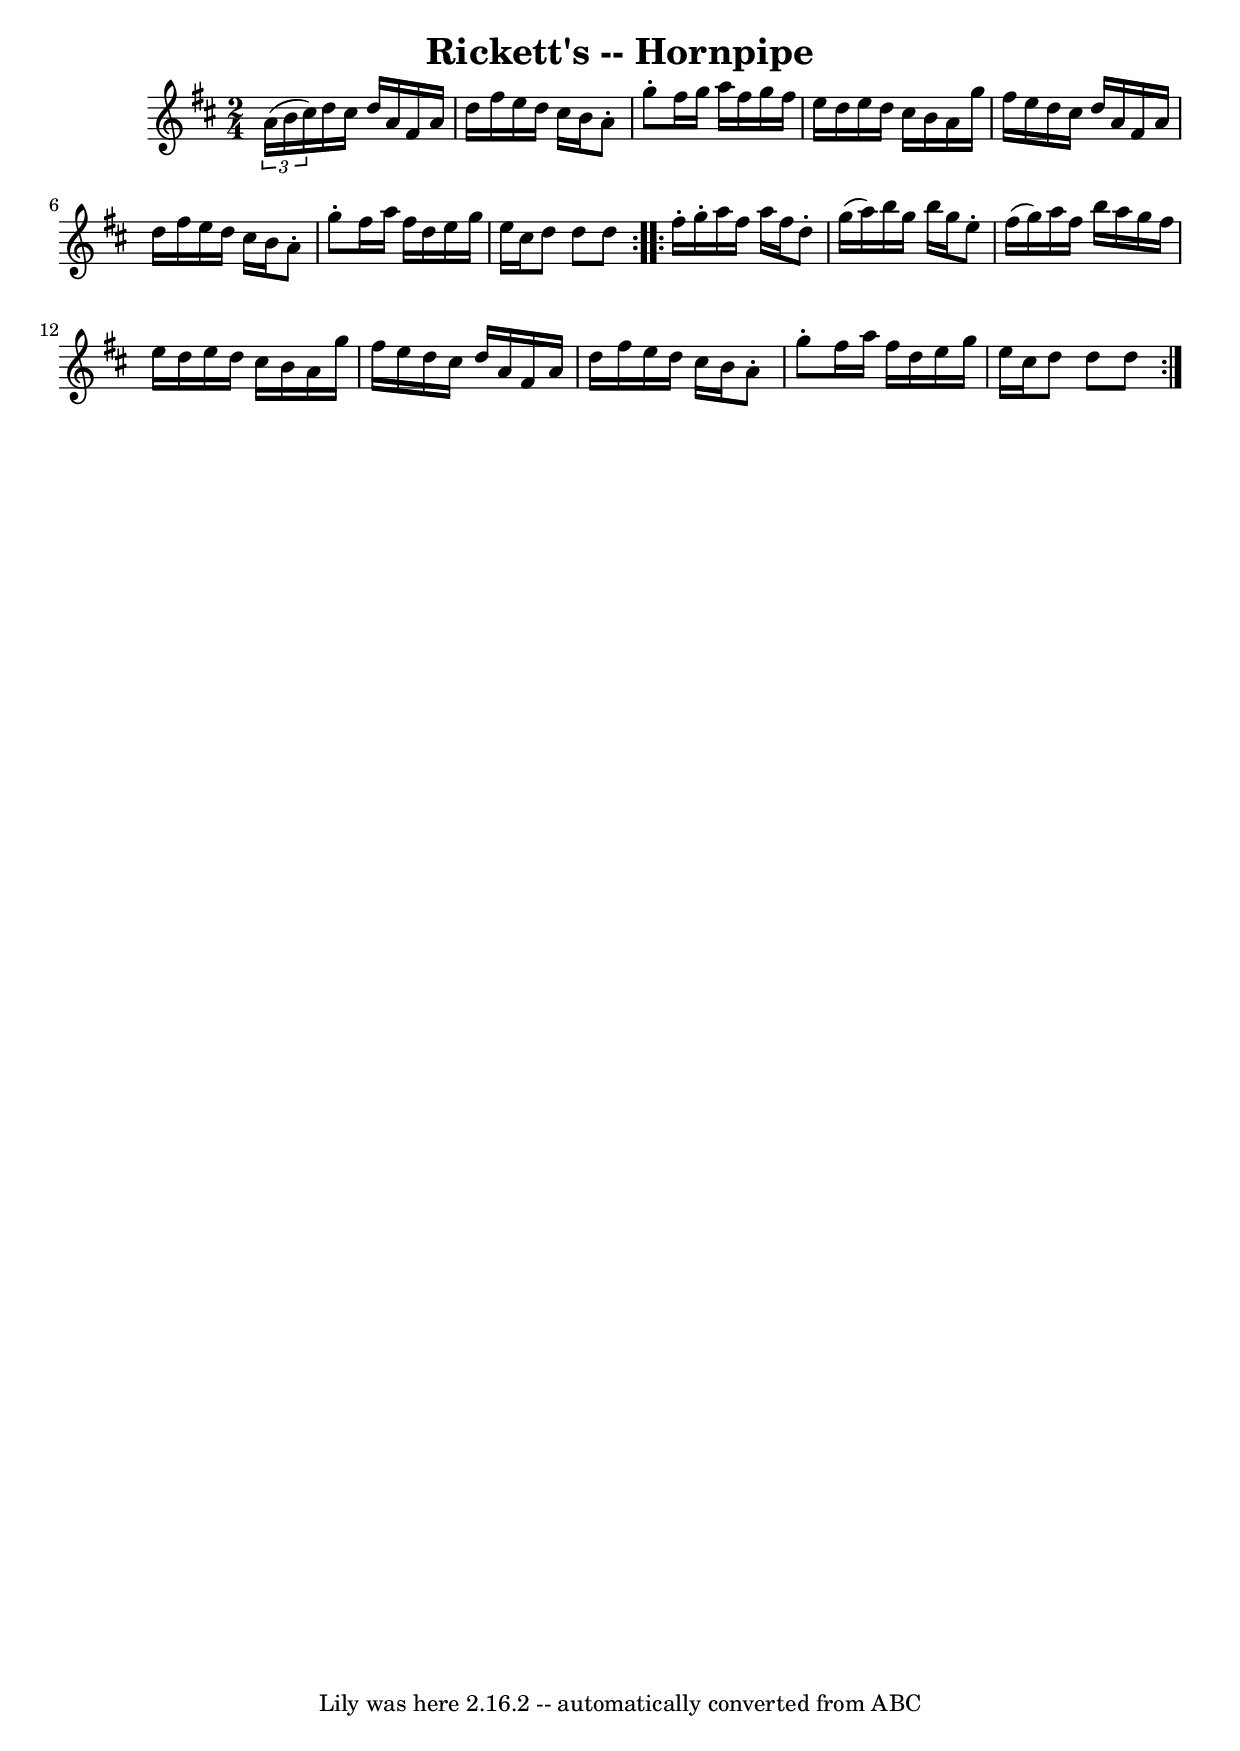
\version "2.7.40"
\include "Mammoth.ily"
\header {
	%% book = "Cole's 1000 Fiddle Tunes"
	crossRefNumber = "1"
	footnotes = ""
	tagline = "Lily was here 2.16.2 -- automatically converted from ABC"
	title = "Rickett's -- Hornpipe"
}
voicedefault =  {
\set Score.defaultBarType = "empty"

\repeat volta 2 {
\time 2/4 \key d \major   \times 2/3 { a'16 (b'16 cis''16) } 
|
 d''16 cis''16 d''16 a'16 fis'16 a'16 d''16    
fis''16  |
 e''16 d''16 cis''16 b'16 a'8 -. g''8 -. 
|
 fis''16 g''16 a''16 fis''16 g''16 fis''16 e''16    
d''16  |
 e''16 d''16 cis''16 b'16 a'16 g''16 fis''16 
 e''16  |
 d''16 cis''16 d''16 a'16 fis'16 a'16    
d''16 fis''16  |
 e''16 d''16 cis''16 b'16 a'8 -. g''8 
-. |
 fis''16 a''16 fis''16 d''16 e''16 g''16 e''16   
 cis''16  |
 d''8 d''8 d''8  }     \repeat volta 2 { fis''16 -. 
 g''16 -. |
 a''16 fis''16 a''16 fis''16 d''8 -. g''16 (
 a''16) |
 b''16 g''16 b''16 g''16 e''8 -. fis''16 (
 g''16) |
 a''16 fis''16 b''16 a''16 g''16 fis''16    
e''16 d''16  |
 e''16 d''16 cis''16 b'16 a'16 g''16   
 fis''16 e''16  |
 d''16 cis''16 d''16 a'16 fis'16    
a'16 d''16 fis''16  |
 e''16 d''16 cis''16 b'16 a'8 
-. g''8 -. |
 fis''16 a''16 fis''16 d''16 e''16 g''16  
 e''16 cis''16  |
 d''8 d''8 d''8  }   
}

\score{
    <<

	\context Staff="default"
	{
	    \voicedefault 
	}

    >>
	\layout {
	}
	\midi {}
}
